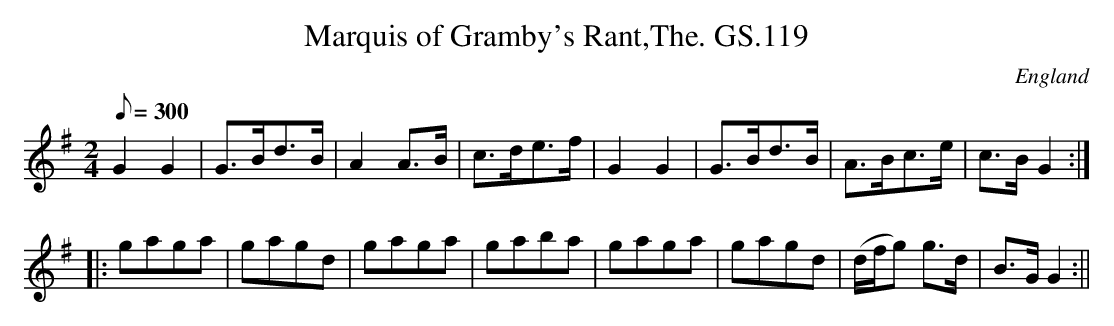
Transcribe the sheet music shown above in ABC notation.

X:1
T:Marquis of Gramby's Rant,The. GS.119
M:2/4
L:1/8
Q:300
O:England
K:G major
G2G2 | G>Bd>B | A2 A>B | c>de>f | G2G2 | G>Bd>B | A>Bc>e | c>B G2 :||:
gaga | gagd | gaga | gaba | gaga | gagd | (d/f/g) g>d | B>G G2 :||
